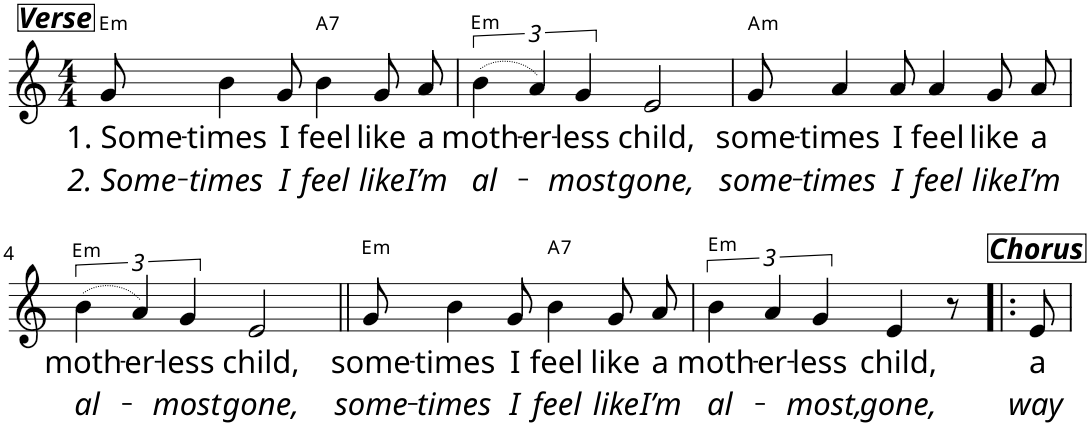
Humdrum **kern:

**kern	**text	**text	**harte
*part1	*part1	*part1	*part1
*staff1	*staff1	*staff1	*
*I"Voice	*	*	*
*I'Voice	*	*	*
*clefG2	*	*	*
*k[]	*	*	*
*M4/4	*	*	*
=1	=1	=1	=1
!LO:TX:a:Bi:t=Verse	!	!	!
!	!LO:LY:b	!LO:LY:b	!LO:H:kt=m
8g/	1. Some-	2. Some-	E:min
!	!LO:LY:b	!LO:LY:b	!
4b\	-times	-times	.
!	!LO:LY:b	!LO:LY:b	!
8g/	I	I	.
!	!LO:LY:b	!LO:LY:b	!LO:H:kt=7
4b\	feel	feel	A:7
!	!LO:LY:b	!LO:LY:b	!
8g/L	like	like	.
!	!LO:LY:b	!LO:LY:b	!
8a/J	a	I’m	.
=2	=2	=2	=2
!	!LO:LY:b	!LO:LY:b	!LO:H:kt=m
(6b\	moth-	al-	E:min
!	!LO:LY:b	!	!
6a/)	-er-	.	.
!	!LO:LY:b	!LO:LY:b	!
6g/	-less	-most	.
!	!LO:LY:b	!LO:LY:b	!
2e/	child,	gone,	.
=3	=3	=3	=3
!	!LO:LY:b	!LO:LY:b	!LO:H:kt=m
8g/	some-	some-	A:min
!	!LO:LY:b	!LO:LY:b	!
4a/	-times	-times	.
!	!LO:LY:b	!LO:LY:b	!
8a/	I	I	.
!	!LO:LY:b	!LO:LY:b	!
4a/	feel	feel	.
!	!LO:LY:b	!LO:LY:b	!
8g/L	like	like	.
!	!LO:LY:b	!LO:LY:b	!
8a/J	a	I’m	.
!!LO:LB:g=z
=4	=4	=4	=4
!	!LO:LY:b	!LO:LY:b	!LO:H:kt=m
(6b\	moth-	al-	E:min
!	!LO:LY:b	!	!
6a/)	-er-	.	.
!	!LO:LY:b	!LO:LY:b	!
6g/	-less	-most	.
!	!LO:LY:b	!LO:LY:b	!
2e/	child,	gone,	.
=5||	=5||	=5||	=5||
!	!LO:LY:b	!LO:LY:b	!LO:H:kt=m
8g/	some-	some-	E:min
!	!LO:LY:b	!LO:LY:b	!
4b\	-times	-times	.
!	!LO:LY:b	!LO:LY:b	!
8g/	I	I	.
!	!LO:LY:b	!LO:LY:b	!LO:H:kt=7
4b\	feel	feel	A:7
!	!LO:LY:b	!LO:LY:b	!
8g/L	like	like	.
!	!LO:LY:b	!LO:LY:b	!
8a/J	a	I’m	.
=6	=6	=6	=6
!	!LO:LY:b	!LO:LY:b	!LO:H:kt=m
6b\	moth-	al-	E:min
!	!LO:LY:b	!	!
6a/	-er-	.	.
!	!LO:LY:b	!LO:LY:b	!
6g/	-less	-most,	.
!	!LO:LY:b	!LO:LY:b	!
4e/	child,	gone,	.
8r	.	.	.
=7!|:	=7!|:	=7!|:	=7!|:
!LO:TX:a:Bi:t=Chorus	!	!	!
!	!LO:LY:b	!LO:LY:b	!
8e/	a	way	.
=	=	=	=
*-	*-	*-	*-
